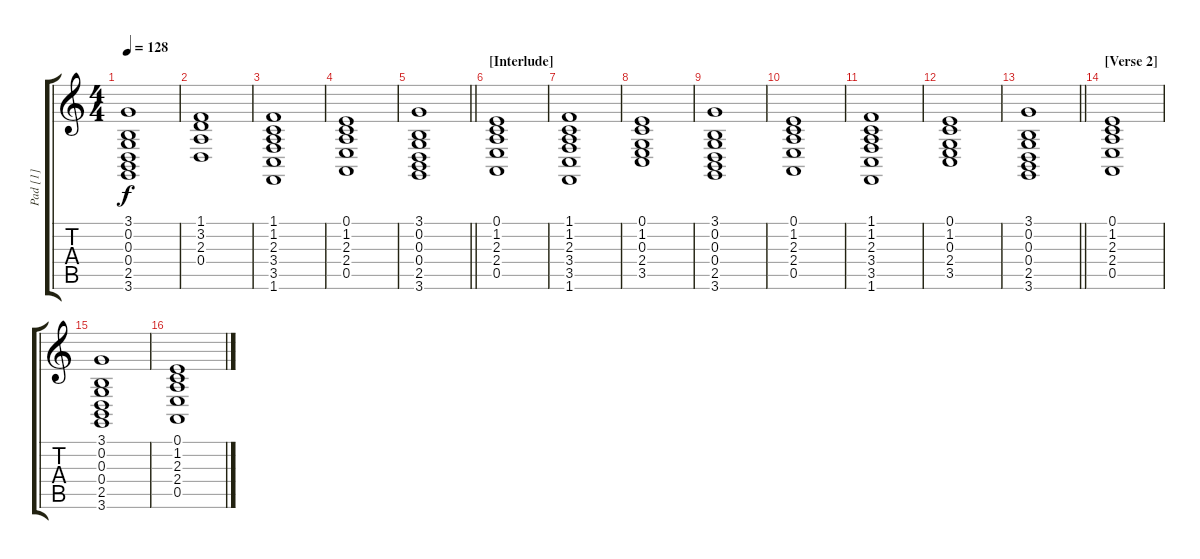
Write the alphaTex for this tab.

\track ("Pad [1]" "Pad [1]") {instrument lead1square}
\staff {score tabs}
\tuning (E4 B3 G3 D3 A2 E2) {hide}
\ts (4 4)
\tempo 128
\clef g2
\ks c
(3.1 0.2 0.3 0.4 2.5 3.6).1{dy f} |
(1.1 3.2 2.3 0.4).1 |
(1.1 1.2 2.3 3.4 3.5 1.6).1 |
(0.1 1.2 2.3 2.4 0.5).1 |
\barLineRight lightlight
(3.1 0.2 0.3 0.4 2.5 3.6).1 |
\section ("" "[Interlude]")
(0.1 1.2 2.3 2.4 0.5).1 |
(1.1 1.2 2.3 3.4 3.5 1.6).1 |
(0.1 1.2 0.3 2.4 3.5).1 |
(3.1 0.2 0.3 0.4 2.5 3.6).1 |
(0.1 1.2 2.3 2.4 0.5).1 |
(1.1 1.2 2.3 3.4 3.5 1.6).1 |
(0.1 1.2 0.3 2.4 3.5).1 |
\barLineRight lightlight
(3.1 0.2 0.3 0.4 2.5 3.6).1 |
\section ("" "[Verse 2]")
(0.1 1.2 2.3 2.4 0.5).1 |
(3.1 0.2 0.3 0.4 2.5 3.6).1 |
(0.1 1.2 2.3 2.4 0.5).1
